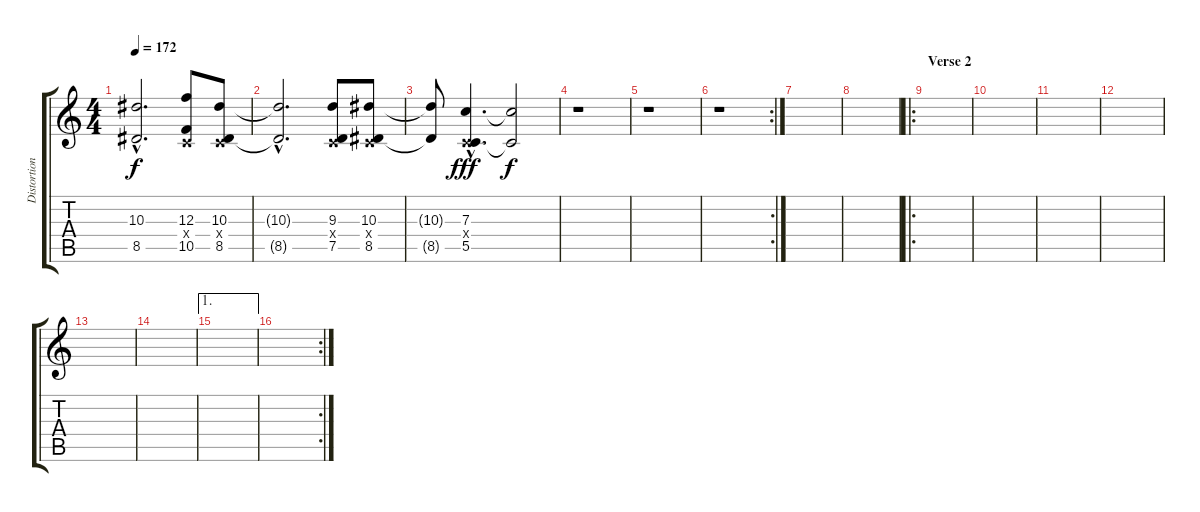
\track ("Distortion/Clean Guitar" "Distortion") {instrument distortionguitar}
\staff {score tabs}
\tuning (D4 A3 F3 C3 G2 C2) {hide}
\ts (4 4)
\tempo 172
\clef g2
\ks c
(10.3{hac t} 8.5{hac t}).2{d dy f} (12.3 0.4{x} 10.5).8 (10.3 0.4{x} 8.5).8 |
(10.3{hac t} 8.5{hac t}).2{d} (9.3 0.4{x} 7.5).8 (10.3 0.4{x} 8.5).8 |
(10.3{t} 8.5{t}).8 (7.3{hac} 0.4{hac x} 5.5{hac}).4{d dy fff} (7.3{t} 5.5{t}).2{dy f} |
r.1 |
r.1 |
\rc 2
r.1 |
|
|
\ro
\section ("" "Verse 2")
|
|
|
|
|
|
\ae 1
|
\rc 2
